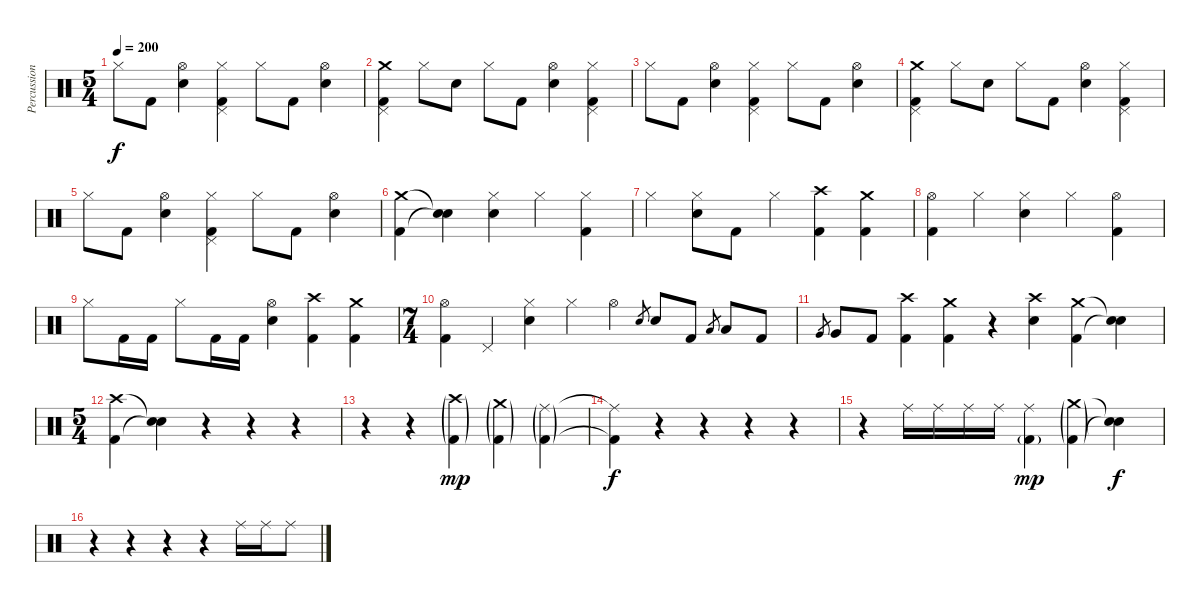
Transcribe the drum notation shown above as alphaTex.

\track ("Percussion" "Percussion") {instrument percussion}
\staff {score}
\articulation defaults
\ts (5 4)
\tempo 200
\clef neutral
\ks c "Hi-Hat (closed)".8{dy f} "Kick (hit) 2".8
("Hi-Hat (open)" "Snare (hit) 2").4 ("Hi-Hat (closed)" "Pedal Hi-Hat (hit)" "Kick (hit) 2").4 "Hi-Hat (closed)".8 "Kick (hit) 2".8 ("Hi-Hat (open)" "Snare (hit) 2").4 |
("Crash medium (hit)" "Pedal Hi-Hat (hit)" "Kick (hit) 2").4 "Hi-Hat (closed)".8 "Snare (hit) 2".8 "Hi-Hat (closed)".8 "Kick (hit) 2".8 ("Hi-Hat (open)" "Snare (hit) 2").4 ("Hi-Hat (closed)" "Pedal Hi-Hat (hit)" "Kick (hit) 2").4 |
"Hi-Hat (closed)".8 "Kick (hit) 2".8 ("Hi-Hat (open)" "Snare (hit) 2").4 ("Hi-Hat (closed)" "Pedal Hi-Hat (hit)" "Kick (hit) 2").4 "Hi-Hat (closed)".8 "Kick (hit) 2".8 ("Hi-Hat (open)" "Snare (hit) 2").4 |
("Crash medium (hit)" "Pedal Hi-Hat (hit)" "Kick (hit) 2").4 "Hi-Hat (closed)".8 "Snare (hit) 2".8 "Hi-Hat (closed)".8 "Kick (hit) 2".8 ("Hi-Hat (open)" "Snare (hit) 2").4 ("Hi-Hat (closed)" "Pedal Hi-Hat (hit)" "Kick (hit) 2").4 |
"Hi-Hat (closed)".8 "Kick (hit) 2".8 ("Hi-Hat (open)" "Snare (hit) 2").4 ("Hi-Hat (closed)" "Pedal Hi-Hat (hit)" "Kick (hit) 2").4 "Hi-Hat (closed)".8 "Kick (hit) 2".8 ("Hi-Hat (open)" "Snare (hit) 2").4 |
("Crash medium (hit)" "Kick (hit) 2").4 ("Snare (hit)"{t} "Snare (hit)"{t}).4 ("Hi-Hat (closed)" "Snare (hit) 2").4 "Hi-Hat (closed)".4 ("Hi-Hat (closed)" "Kick (hit) 2").4 |
"Hi-Hat (closed)".4 ("Hi-Hat (closed)" "Snare (hit) 2").8 "Kick (hit) 2".8 "Hi-Hat (closed)".4 ("Crash high (hit)" "Kick (hit) 2").4 ("Crash medium (hit)" "Kick (hit) 2").4 |
("Hi-Hat (open)" "Kick (hit) 2").4 "Hi-Hat (closed)".4 ("Hi-Hat (closed)" "Snare (hit) 2").4 "Hi-Hat (closed)".4 ("Hi-Hat (open)" "Kick (hit) 2").4 |
"Hi-Hat (closed)".8 "Kick (hit) 2".16 "Kick (hit) 2".16 "Hi-Hat (closed)".8 "Kick (hit) 2".16 "Kick (hit) 2".16 ("Hi-Hat (open)" "Snare (hit) 2").4 ("Crash high (hit)" "Kick (hit) 2").4 ("Crash medium (hit)" "Kick (hit) 2").4 |
\ts (7 4)
("Hi-Hat (open)" "Kick (hit) 2").4 "Pedal Hi-Hat (hit)".4 ("Hi-Hat (closed)" "Snare (hit) 2").4 "Hi-Hat (closed)".4 "Hi-Hat (open)".4 "Snare (hit) 2".8{gr} "Snare (hit) 2".8 "Kick (hit) 2".8 "Low Tom (hit)".8{gr} "Low Tom (hit)".8 "Kick (hit) 2".8 |
"Very Low Tom (hit)".8{gr} "Very Low Tom (hit)".8 "Kick (hit) 2".8 ("Crash high (hit)" "Kick (hit) 2").4 ("Crash medium (hit)" "Kick (hit) 2").4 r.4 ("Crash high (hit)" "Snare (hit) 2").4 ("Crash medium (hit)" "Kick (hit) 2").4 ("Snare (hit)"{t} "Snare (hit)"{t}).4 |
\ts (5 4)
("Crash high (hit)" "Kick (hit) 2").4 ("Snare (hit)"{t} "Snare (hit)"{t}).4 r.4 r.4 r.4 |
r.4 r.4 ("Crash high (hit)"{g} "Kick (hit) 2"{g}).4{dy mp} ("Crash medium (hit)"{g} "Kick (hit) 2"{g}).4 ("Ride (middle)"{g} "Kick (hit) 2"{g}).4 |
("Ride (middle)"{t} "Kick (hit) 2"{t}).4{dy f} r.4 r.4 r.4 r.4 |
r.4 "Ride (middle)".16 "Ride (middle)".16 "Ride (middle)".16 "Ride (middle)".16 ("Ride (middle)" "Kick (hit) 2"{g}).4{dy mp} ("Crash medium (hit)"{g} "Kick (hit) 2"{g}).4 ("Snare (hit)"{t} "Snare (hit)"{t}).4{dy f} |
r.4 r.4 r.4 r.4 "Ride (middle)".16 "Ride (middle)".16 "Ride (middle)".8
